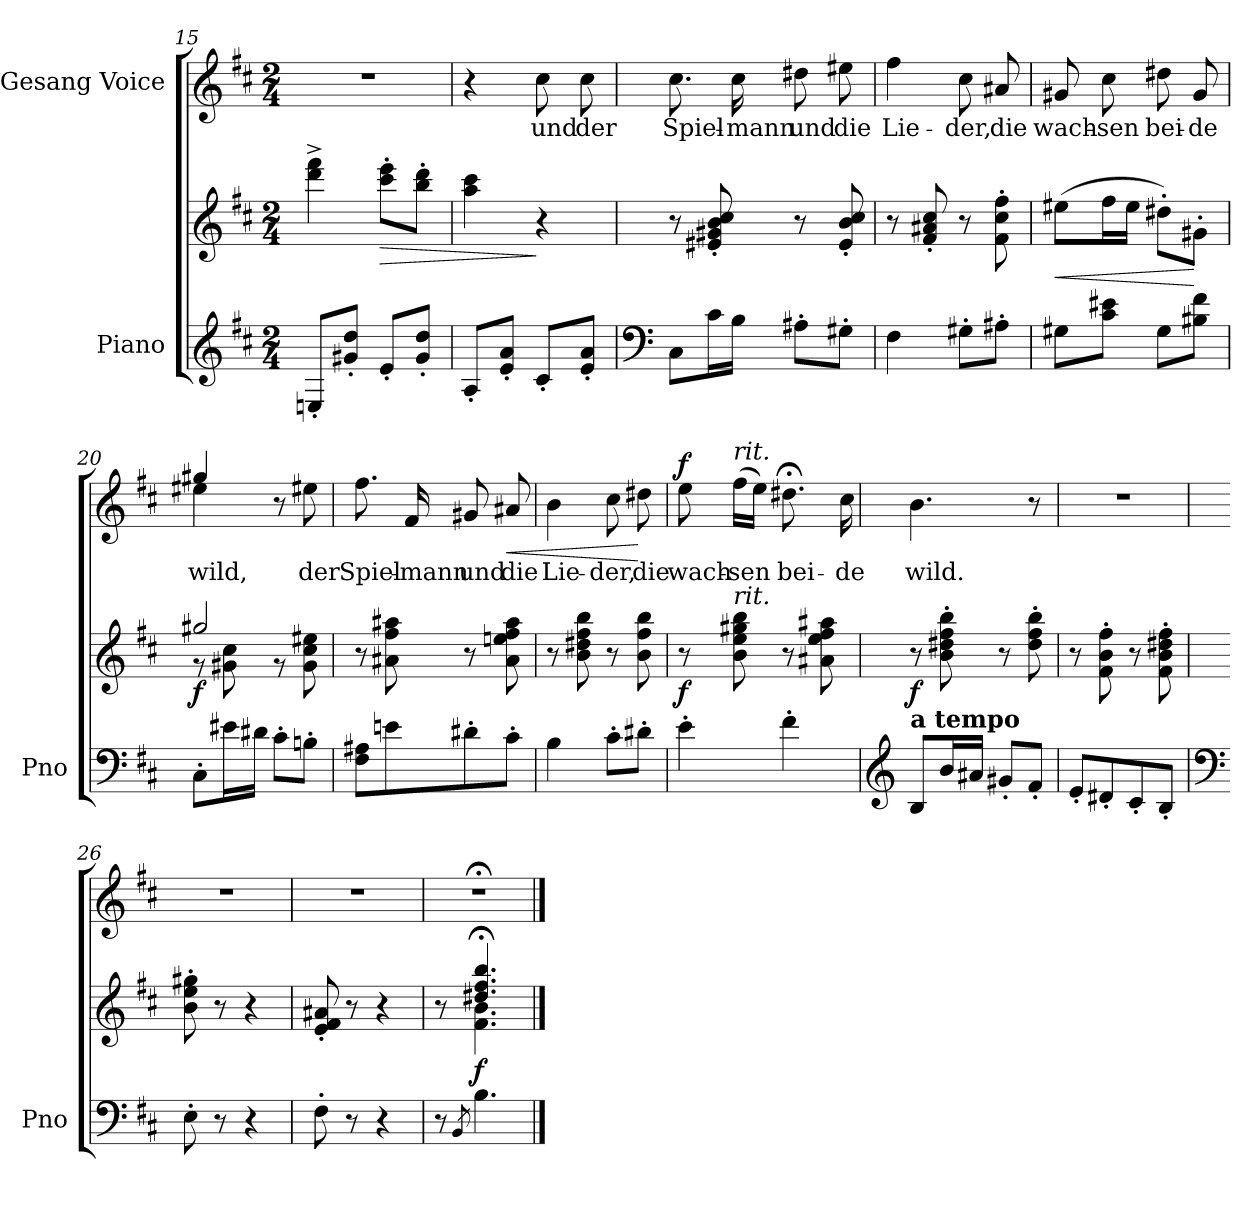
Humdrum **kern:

**kern	**kern	**dynam	**kern	**text	**dynam
*part2	*part2	*part2	*part1	*part1	*part1
*staff3	*staff2	*staff2/3	*staff1	*staff1	*staff1
*I"Piano	*	*	*I"Gesang Voice	*	*
*I'Pno	*	*	*	*	*
*clefG2	*clefG2	*	*clefG2	*	*
*k[f#c#]	*k[f#c#]	*	*k[f#c#]	*	*
*M2/4	*M2/4	*	*M2/4	*	*
=15	=15	=15	=15	=15	=15
8En'/L	4ddd\^ 4fff#\^	.	2r	.	.
8g#X/' 8dd/'J	.	.	.	.	.
!	!	!LO:HP:b	!	!	!
8e'/L	8ccc#\' 8eee\'L	>	.	.	.
8g#/' 8dd/'J	8bb\' 8ddd\'J	.	.	.	.
=16	=16	=16	=16	=16	=16
8A'/L	4aa\ 4ccc#\	.	4r	.	.
8e/' 8a/'J	.	.	.	.	.
8c#'/L	4r	]	8cc#\	und	.
8e/' 8a/'J	.	.	8cc#\	der	.
=17	=17	=17	=17	=17	=17
*clefF4	*	*	*	*	*
8C#\L	8r	.	8.cc#\	Spiel-	.
16c#\L	8e#X/' 8g#X/' 8b/' 8cc#/'	.	.	.	.
16B\JJ	.	.	16cc#\	-mann	.
8A#X'\L	8r	.	8dd#X\	und	.
8G#X'\J	8e#/' 8b/' 8cc#/'	.	8ee#X\	die	.
=18	=18	=18	=18	=18	=18
4F#\	8r	.	4ff#\	Lie-	.
.	8f#/' 8a#X/' 8cc#/'	.	.	.	.
8G#X'\L	8r	.	8cc#\	-der,	.
8A#X'\J	8f#\' 8cc#\' 8ff#\'	.	8a#X/	die	.
=19	=19	=19	=19	=19	=19
!	!	!LO:HP:b	!	!	!
8G#X\L	(8ee#X\L	<	8g#X/	wach-	.
8c#\ 8e#X\J	16ff#\L	.	8cc#\	-sen	.
.	16ee#\JJ	.	.	.	.
8G#\L	8dd#X'\L)	.	8dd#X\	bei-	.
8B#X\ 8f#\J	8g#X'\J	[	8g#/	-de	.
=20	=20	=20	=20	=20	=20
*	*^	*	*^	*	*
!	!	!	!LO:DY:b	!	!	!	!
8C#'\L	2gg#X/	8r	f	4gg#X/	4ee#X\	wild,	.
16e#X\L	.	8g#X\ 8cc#\	.	.	.	.	.
16d#X\JJ	.	.	.	.	.	.	.
8c#'\L	.	8r	.	4ryy	8r	.	.
8Bn'\J	.	8g#\ 8cc#\ 8ee#X\	.	.	8ee#X\	der	.
*	*v	*v	*	*	*	*	*
*	*	*	*v	*v	*	*
=21	=21	=21	=21	=21	=21
8F#\ 8A#X\L	8r	.	8.ff#\	Spiel-	.
8en\	8a#X\ 8ff#\ 8aa#X\	.	.	.	.
.	.	.	16f#/	-mann	.
8d#X'\	8r	.	8g#X/	und	.
!	!	!	!	!	!LO:HP:b
8c#'\J	8a#\ 8een\ 8ff#\ 8aa#\	.	8a#X/	die	<
=22	=22	=22	=22	=22	=22
4B\	8r	.	4b\	Lie-	.
.	8b\ 8dd#X\ 8ff#\ 8bb\	.	.	.	.
8c#'\L	8r	.	8cc#\	-der,	.
8d#X'\J	8b\ 8ff#\ 8bb\	.	8dd#X\	die	[
=23	=23	=23	=23	=23	=23
!	!	!LO:DY:b	!	!	!LO:DY:a
4e'\	8r	f	8ee\	wach-	f
!	!	!	!LO:TX:i:t=rit.	!	!
!	!LO:TX:i:t=rit.	!	!	!	!
.	8b\ 8ee\ 8gg#X\ 8bb\	.	(16ff#\LL	-sen	.
.	.	.	16ee\JJ)	.	.
4f#'\	8r	.	8.dd#X;<\	bei-	.
.	8a#X\ 8ee\ 8ff#\ 8aa#X\	.	.	.	.
.	.	.	16cc#\	-de	.
=24	=24	=24	=24	=24	=24
*clefG2	*	*	*	*	*
!	!LO:TX:b:B:t=a tempo	!	!	!	!
!	!	!LO:DY:b	!	!	!
8B/L	8r	f	4.b\	wild.	.
16b/L	8b\' 8dd#X\' 8ff#\' 8bb\'	.	.	.	.
16a#X/JJ	.	.	.	.	.
8g#X'/L	8r	.	.	.	.
8f#'/J	8dd#\' 8ff#\' 8bb\'	.	8r	.	.
=25	=25	=25	=25	=25	=25
8e'/L	8r	.	2r	.	.
8d#X'/	8f#\' 8b\' 8ff#\'	.	.	.	.
8c#'/	8r	.	.	.	.
8B'/J	8f#\' 8b\' 8dd#X\' 8ff#\'	.	.	.	.
=26	=26	=26	=26	=26	=26
*clefF4	*	*	*	*	*
8E'\	8b\' 8ee\' 8gg#X\'	.	2r	.	.
8r	8r	.	.	.	.
4r	4r	.	.	.	.
=27	=27	=27	=27	=27	=27
8F#'\	8e/' 8f#/' 8a#X/'	.	2r	.	.
8r	8r	.	.	.	.
4r	4r	.	.	.	.
=28	=28	=28	=28	=28	=28
*	*^	*	*	*	*
8r	8r	8ryy	.	2r;<	.	.
8qBB/	.	.	.	.	.	.
!	!	!	!LO:DY:b	!	!	!
4.B\	4.dd#X/;< 4.ff#/;< 4.bb/;<	4.f#\ 4.b\	f	.	.	.
*	*v	*v	*	*	*	*
==	==	==	==	==	==
*-	*-	*-	*-	*-	*-
